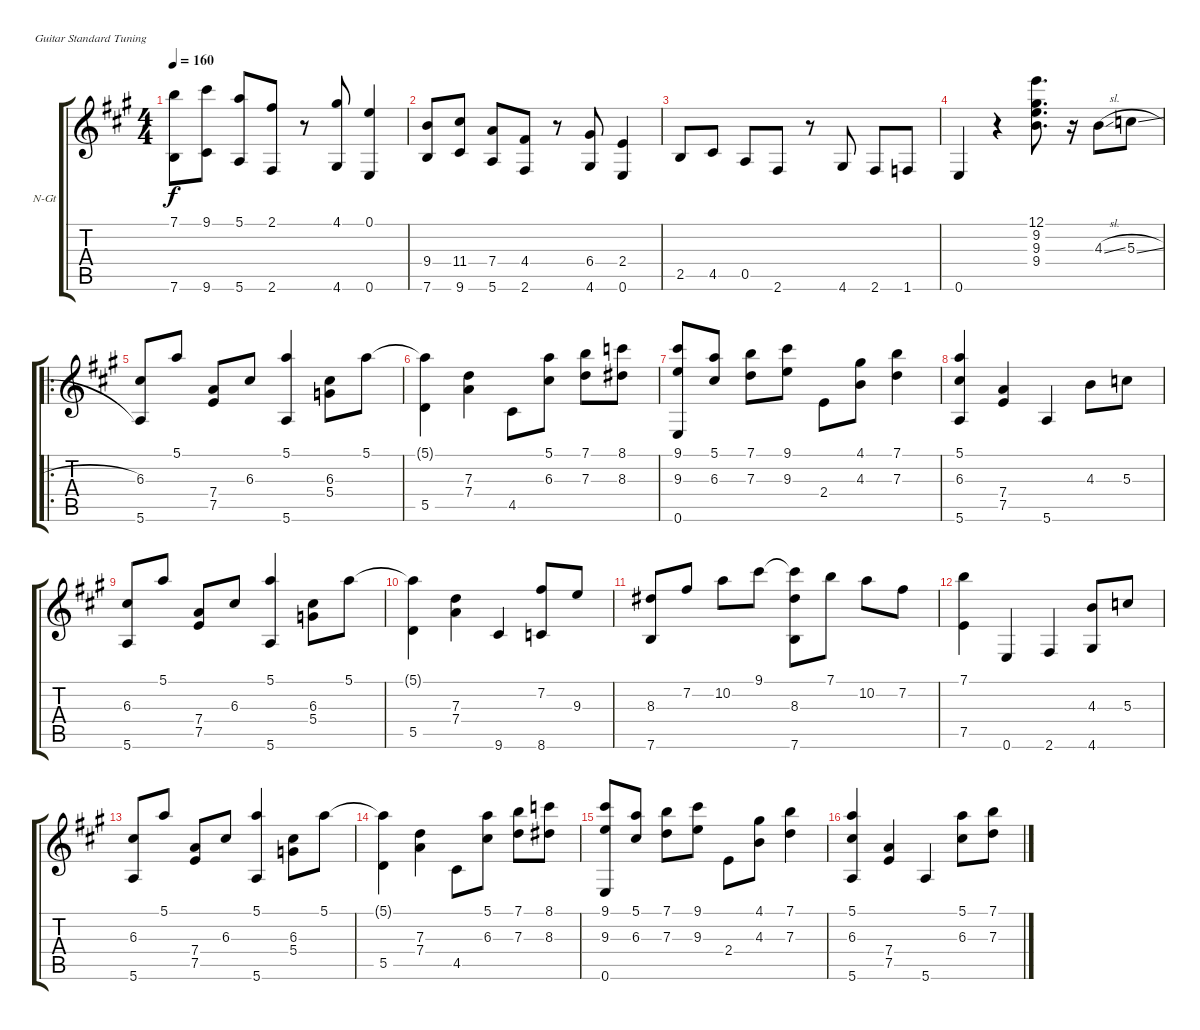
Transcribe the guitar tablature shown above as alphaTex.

\bracketExtendMode groupsimilarinstruments
\firstSystemTrackNameOrientation horizontal
\otherSystemsTrackNameOrientation horizontal
\track ("Classic Guitar" "N-Gt") {instrument acousticguitarnylon}
\staff {score tabs}
\tuning (E4 B3 G3 D3 A2 E2)
\ts (4 4)
\tempo 160
\clef g2
\ks a
(7.1 7.6).8{dy f instrument acousticguitarnylon} (9.1 9.6).8 (5.1 5.6).8 (2.1 2.6).8 r.8 (4.1 4.6).8 (0.1 0.6).4 |
(9.4 7.6).8 (11.4 9.6).8 (7.4 5.6).8 (4.4 2.6).8 r.8 (6.4 4.6).8 (2.4 0.6).4 |
2.5.8 4.5.8 0.5.8 2.6.8 r.8 4.6.8 2.6.8 1.6.8 |
0.6.4 r.4 (9.4 9.3 9.2 12.1).8{d} r.16 4.3{sl}.8 5.3{sl}.8 |
\ro
(6.3 5.6).8 5.1.8 (7.5 7.4).8 6.3.8 (5.1 5.6).4 (5.4 6.3).8 5.1.8 |
(5.1{t} 5.5).4 (7.3 7.4).4 4.5.8 (5.1 6.3).8 (7.1 7.3).8 (8.1 8.3).8 |
(9.1 9.3 0.6).8 (5.1 6.3).8 (7.1 7.3).8 (9.1 9.3).8 2.4.8 (4.1 4.3).8 (7.1 7.3).4 |
(5.1 6.3 5.6).4 (7.5 7.4).4 5.6.4 4.3.8 5.3.8 |
(6.3 5.6).8 5.1.8 (7.5 7.4).8 6.3.8 (5.1 5.6).4 (5.4 6.3).8 5.1.8 |
(5.1{t} 5.5).4 (7.3 7.4).4 9.6.4 (7.2 8.6).8 9.3.8 |
(8.3 7.6).8 7.2.8 10.2.8 9.1.8 (8.3 9.1{t} 7.6).8 7.1.8 10.2.8 7.2.8 |
(7.1 7.5).4 0.6.4 2.6.4 (4.3 4.6).8 5.3.8 |
(6.3 5.6).8 5.1.8 (7.5 7.4).8 6.3.8 (5.1 5.6).4 (5.4 6.3).8 5.1.8 |
(5.1{t} 5.5).4 (7.3 7.4).4 4.5.8 (5.1 6.3).8 (7.1 7.3).8 (8.1 8.3).8 |
(9.1 9.3 0.6).8 (5.1 6.3).8 (7.1 7.3).8 (9.1 9.3).8 2.4.8 (4.1 4.3).8 (7.1 7.3).4 |
(5.1 6.3 5.6).4 (7.5 7.4).4 5.6.4 (5.1 6.3).8 (7.1 7.3).8
